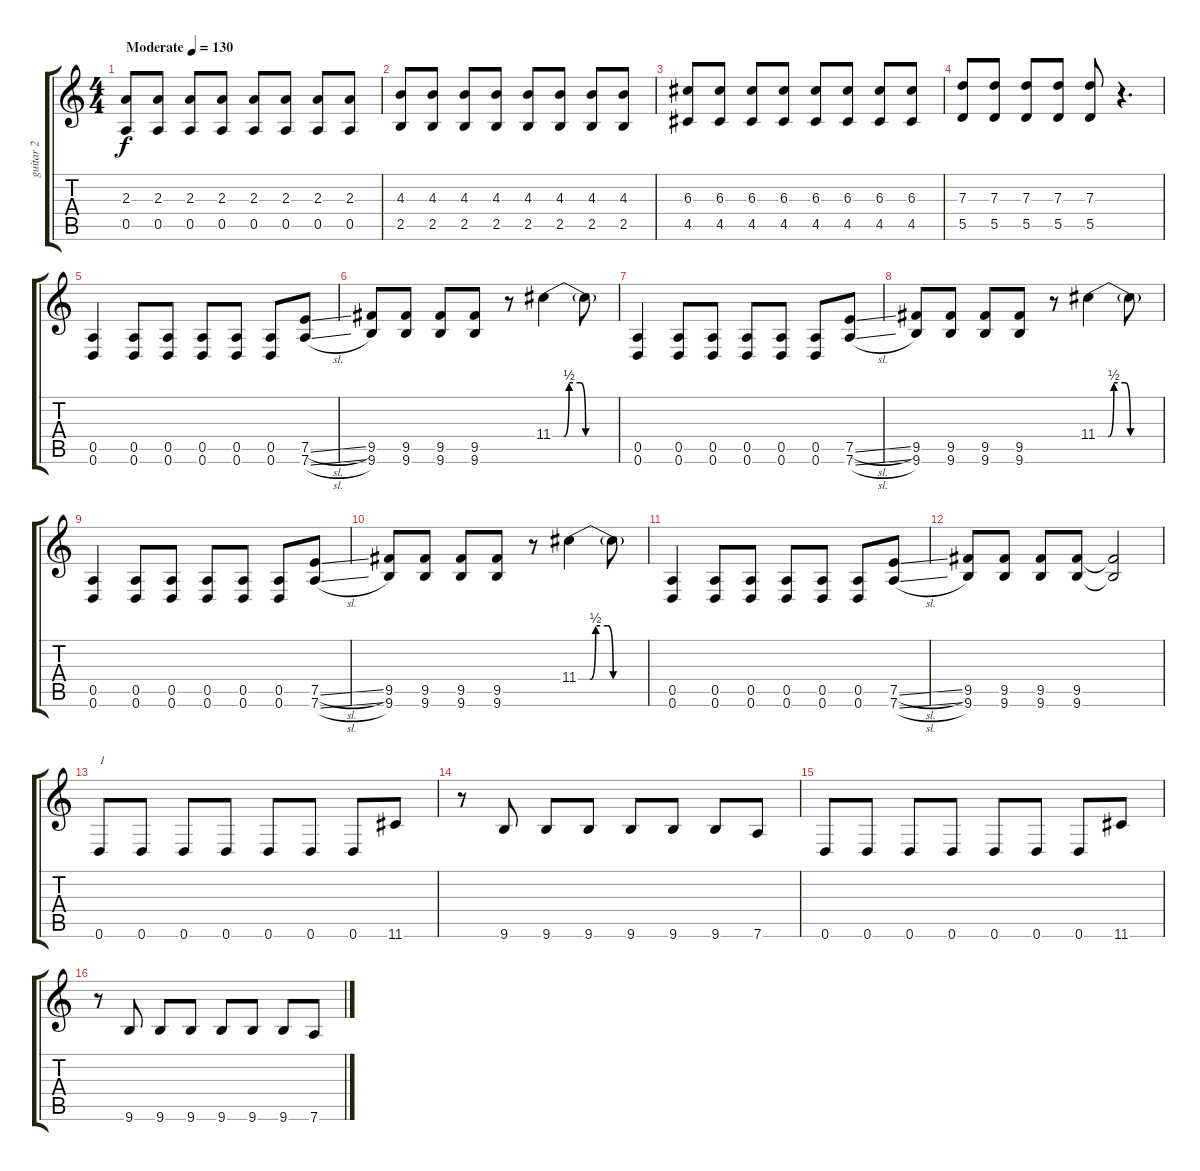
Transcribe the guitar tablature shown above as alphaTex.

\track ("guitar 2" "guitar 2") {instrument distortionguitar}
\staff {score tabs}
\tuning (E4 B3 G3 D3 A2 D2) {hide}
\ts (4 4)
\tempo (130 "Moderate")
\clef g2
\ks c
(2.3 0.5).8{dy f volume 4 instrument distortionguitar} (2.3 0.5).8{volume 16} (2.3 0.5).8 (2.3 0.5).8 (2.3 0.5).8 (2.3 0.5).8 (2.3 0.5).8 (2.3 0.5).8 |
(4.3 2.5).8 (4.3 2.5).8 (4.3 2.5).8 (4.3 2.5).8 (4.3 2.5).8 (4.3 2.5).8 (4.3 2.5).8 (4.3 2.5).8 |
(6.3 4.5).8 (6.3 4.5).8 (6.3 4.5).8 (6.3 4.5).8 (6.3 4.5).8 (6.3 4.5).8 (6.3 4.5).8 (6.3 4.5).8 |
(7.3 5.5).8 (7.3 5.5).8 (7.3 5.5).8 (7.3 5.5).8 (7.3 5.5).8 r.4{d} |
(0.5 0.6).4 (0.5 0.6).8 (0.5 0.6).8 (0.5 0.6).8 (0.5 0.6).8 (0.5 0.6).8 (7.5{sl} 7.6{sl}).8 |
(9.5 9.6).8 (9.5 9.6).8 (9.5 9.6).8 (9.5 9.6).8 r.8 11.4{be (custom 0 0 10 0 15 2 25 2 30 0 44 0 60 0)}.4 11.4{t}.8 |
(0.5 0.6).4 (0.5 0.6).8 (0.5 0.6).8 (0.5 0.6).8 (0.5 0.6).8 (0.5 0.6).8 (7.5{sl} 7.6{sl}).8 |
(9.5 9.6).8 (9.5 9.6).8 (9.5 9.6).8 (9.5 9.6).8 r.8 11.4{be (custom 0 0 10 0 15 2 25 2 30 0 44 0 60 0)}.4 11.4{t}.8 |
(0.5 0.6).4 (0.5 0.6).8 (0.5 0.6).8 (0.5 0.6).8 (0.5 0.6).8 (0.5 0.6).8 (7.5{sl} 7.6{sl}).8 |
(9.5 9.6).8 (9.5 9.6).8 (9.5 9.6).8 (9.5 9.6).8 r.8 11.4{be (custom 0 0 10 0 15 2 25 2 30 0 44 0 60 0)}.4 11.4{t}.8 |
(0.5 0.6).4 (0.5 0.6).8 (0.5 0.6).8 (0.5 0.6).8 (0.5 0.6).8 (0.5 0.6).8 (7.5{sl} 7.6{sl}).8 |
(9.5 9.6).8 (9.5 9.6).8 (9.5 9.6).8 (9.5 9.6).8 (9.5{t} 9.6{t}).2 |
0.6.8{txt "1"} 0.6.8 0.6.8 0.6.8 0.6.8 0.6.8 0.6.8 11.6.8 |
r.8 9.6.8 9.6.8 9.6.8 9.6.8 9.6.8 9.6.8 7.6.8 |
0.6.8 0.6.8 0.6.8 0.6.8 0.6.8 0.6.8 0.6.8 11.6.8 |
r.8 9.6.8 9.6.8 9.6.8 9.6.8 9.6.8 9.6.8 7.6.8
